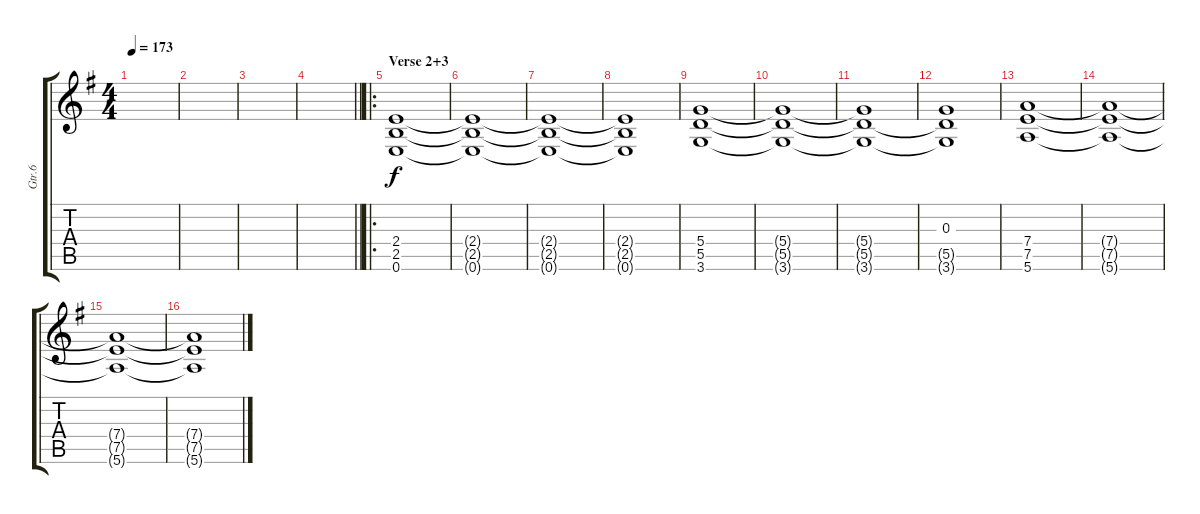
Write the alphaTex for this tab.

\track ("Gtr.6" "Gtr.6") {instrument acousticguitarsteel}
\staff {score tabs}
\tuning (E4 B3 G3 D3 A2 E2) {hide}
\ts (4 4)
\tempo 173
\clef g2
\ks g
|
|
|
\barLineRight lightlight
|
\ro
\section ("" "Verse 2+3")
(2.4 2.5 0.6).1 |
(2.4{t} 2.5{t} 0.6{t}).1 |
(2.4{t} 2.5{t} 0.6{t}).1 |
(2.4{t} 2.5{t} 0.6{t}).1 |
(5.4 5.5 3.6).1 |
(5.4{t} 5.5{t} 3.6{t}).1 |
(5.4{t} 5.5{t} 3.6{t}).1 |
(0.3 5.5{t} 3.6{t}).1 |
(7.4 7.5 5.6).1 |
(7.4{t} 7.5{t} 5.6{t}).1 |
(7.4{t} 7.5{t} 5.6{t}).1 |
(7.4{t} 7.5{t} 5.6{t}).1
